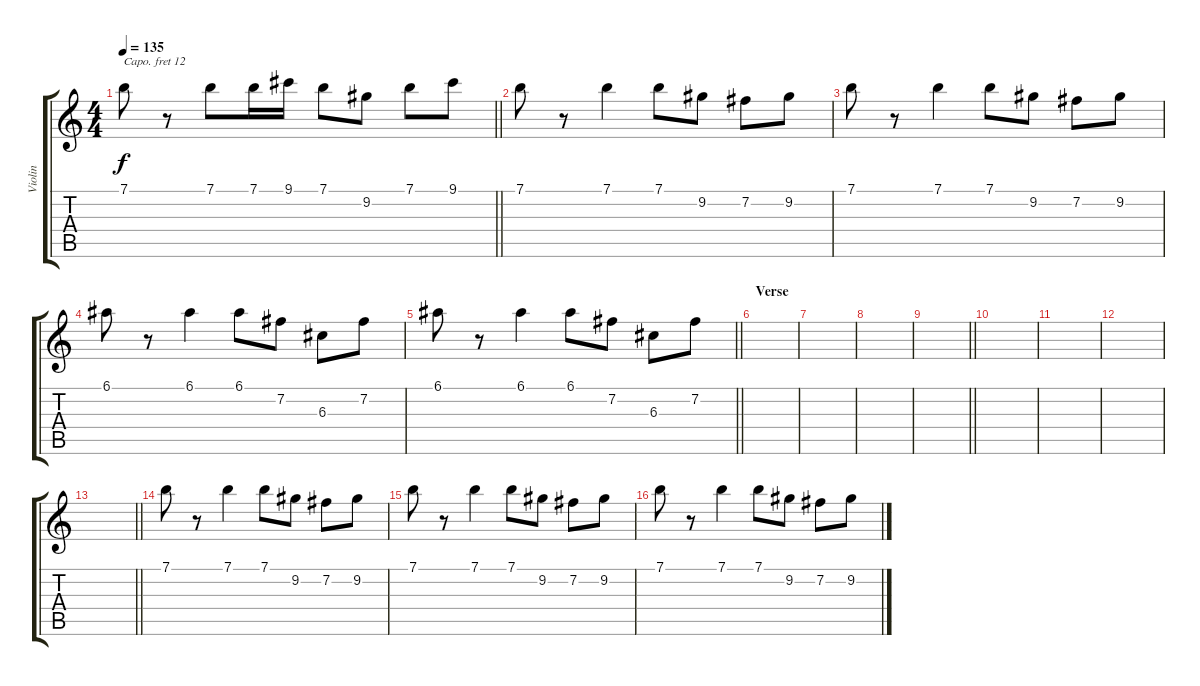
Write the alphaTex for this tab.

\track ("Violin" "Violin") {instrument violin}
\staff {score tabs}
\capo 12
\tuning (E4 B3 G3 D3 A2 E2) {hide}
\ts (4 4)
\tempo 135
\clef g2
\barLineRight lightlight
\ks c
7.1.8{dy f} r.8 7.1.8 7.1.16 9.1.16 7.1.8 9.2.8 7.1.8 9.1.8 |
7.1.8 r.8 7.1.4 7.1.8 9.2.8 7.2.8 9.2.8 |
7.1.8 r.8 7.1.4 7.1.8 9.2.8 7.2.8 9.2.8 |
6.1.8 r.8 6.1.4 6.1.8 7.2.8 6.3.8 7.2.8 |
\barLineRight lightlight
6.1.8 r.8 6.1.4 6.1.8 7.2.8 6.3.8 7.2.8 |
\section ("" "Verse")
|
|
|
\barLineRight lightlight
|
|
|
|
\barLineRight lightlight
|
7.1.8 r.8 7.1.4 7.1.8 9.2.8 7.2.8 9.2.8 |
7.1.8 r.8 7.1.4 7.1.8 9.2.8 7.2.8 9.2.8 |
7.1.8 r.8 7.1.4 7.1.8 9.2.8 7.2.8 9.2.8
